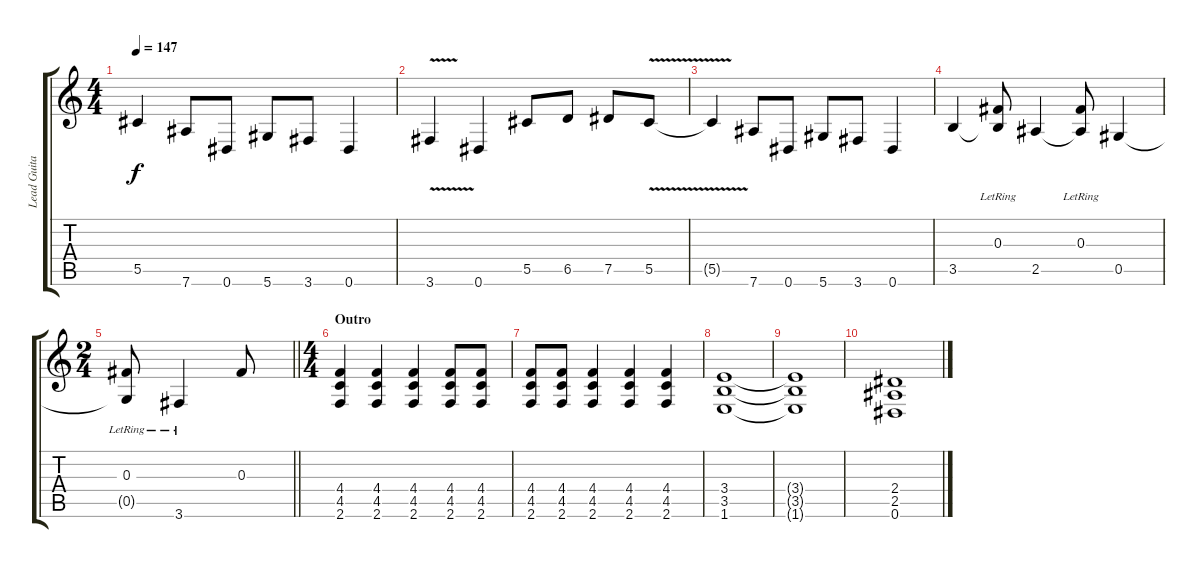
\track ("Lead Guitar (Slash)" "Lead Guita") {instrument overdrivenguitar}
\staff {score tabs}
\tuning (Eb4 Bb3 Gb3 Db3 Ab2 Eb2) {hide}
\ts (4 4)
\tempo 147
\clef g2
\ks c
5.5{t}.4{dy f} 7.6.8 0.6.8 5.6.8 3.6.8 0.6.4 |
3.6{v}.4 0.6.4 5.5.8 6.5.8 7.5.8 5.5{v}.8 |
5.5{t}.4 7.6.8 0.6.8 5.6.8 3.6.8 0.6.4 |
3.5.4 (0.3{lr} 3.5{t}).8 2.5.4 (0.3{lr} 2.5{t}).8 0.5.4 |
\ts (2 4)
\barLineRight lightlight
(0.3{lr} 0.5{t}).8 3.6{lr}.4 0.3.8 |
\ts (4 4)
\section ("" "Outro")
(4.4 4.5 2.6).4 (4.4 4.5 2.6).4 (4.4 4.5 2.6).4 (4.4 4.5 2.6).8 (4.4 4.5 2.6).8 |
(4.4 4.5 2.6).8 (4.4 4.5 2.6).8 (4.4 4.5 2.6).4 (4.4 4.5 2.6).4 (4.4 4.5 2.6).4 |
(3.4 3.5 1.6).1 |
(3.4{t} 3.5{t} 1.6{t}).1 |
(2.4 2.5 0.6).1
